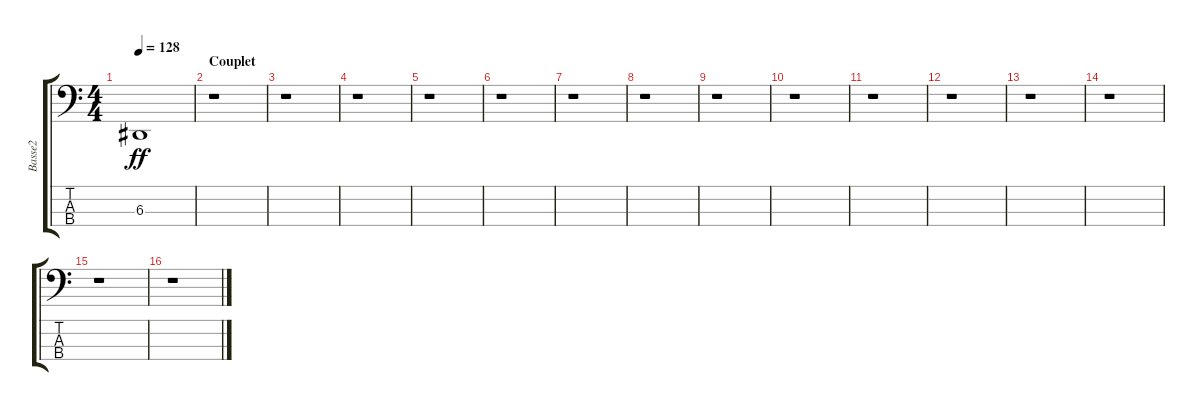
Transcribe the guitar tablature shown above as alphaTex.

\track ("Basse2" "Basse2") {instrument fretlessbass}
\staff {score tabs}
\tuning (G1 D1 A0 E0) {hide}
\ts (4 4)
\tempo 128
\clef f4
\ks c
6.3.1{dy ff} |
\section ("" "Couplet")
r.1 |
r.1 |
r.1 |
r.1 |
r.1 |
r.1 |
r.1 |
r.1 |
r.1 |
r.1 |
r.1 |
r.1 |
r.1 |
r.1 |
r.1
